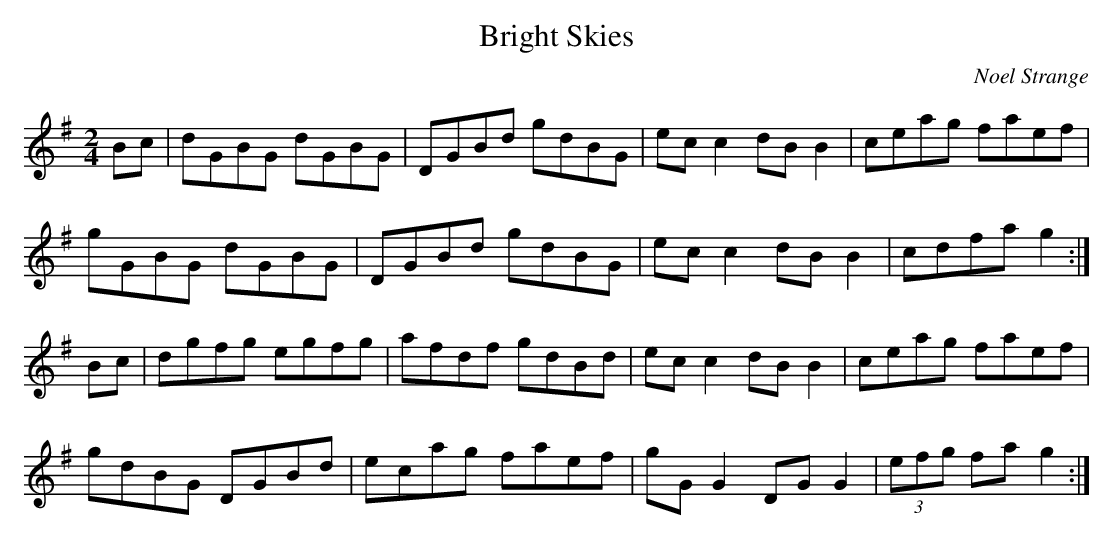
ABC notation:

X:1
T: Bright Skies
C: Noel Strange
M: 2/4
L: 1/8
K: G
Bc | dGBG dGBG | DGBd gdBG | ec c2 dB B2 |\
ceag faef |
gGBG dGBG | DGBd gdBG | ec c2 dB B2 | cdfa g2 :|
Bc | dgfg egfg | afdf gdBd | ec c2 dB B2 |\
ceag faef |
gdBG DGBd | ecag faef | gG G2 DG G2 |\
(3efg fa g2 :|
